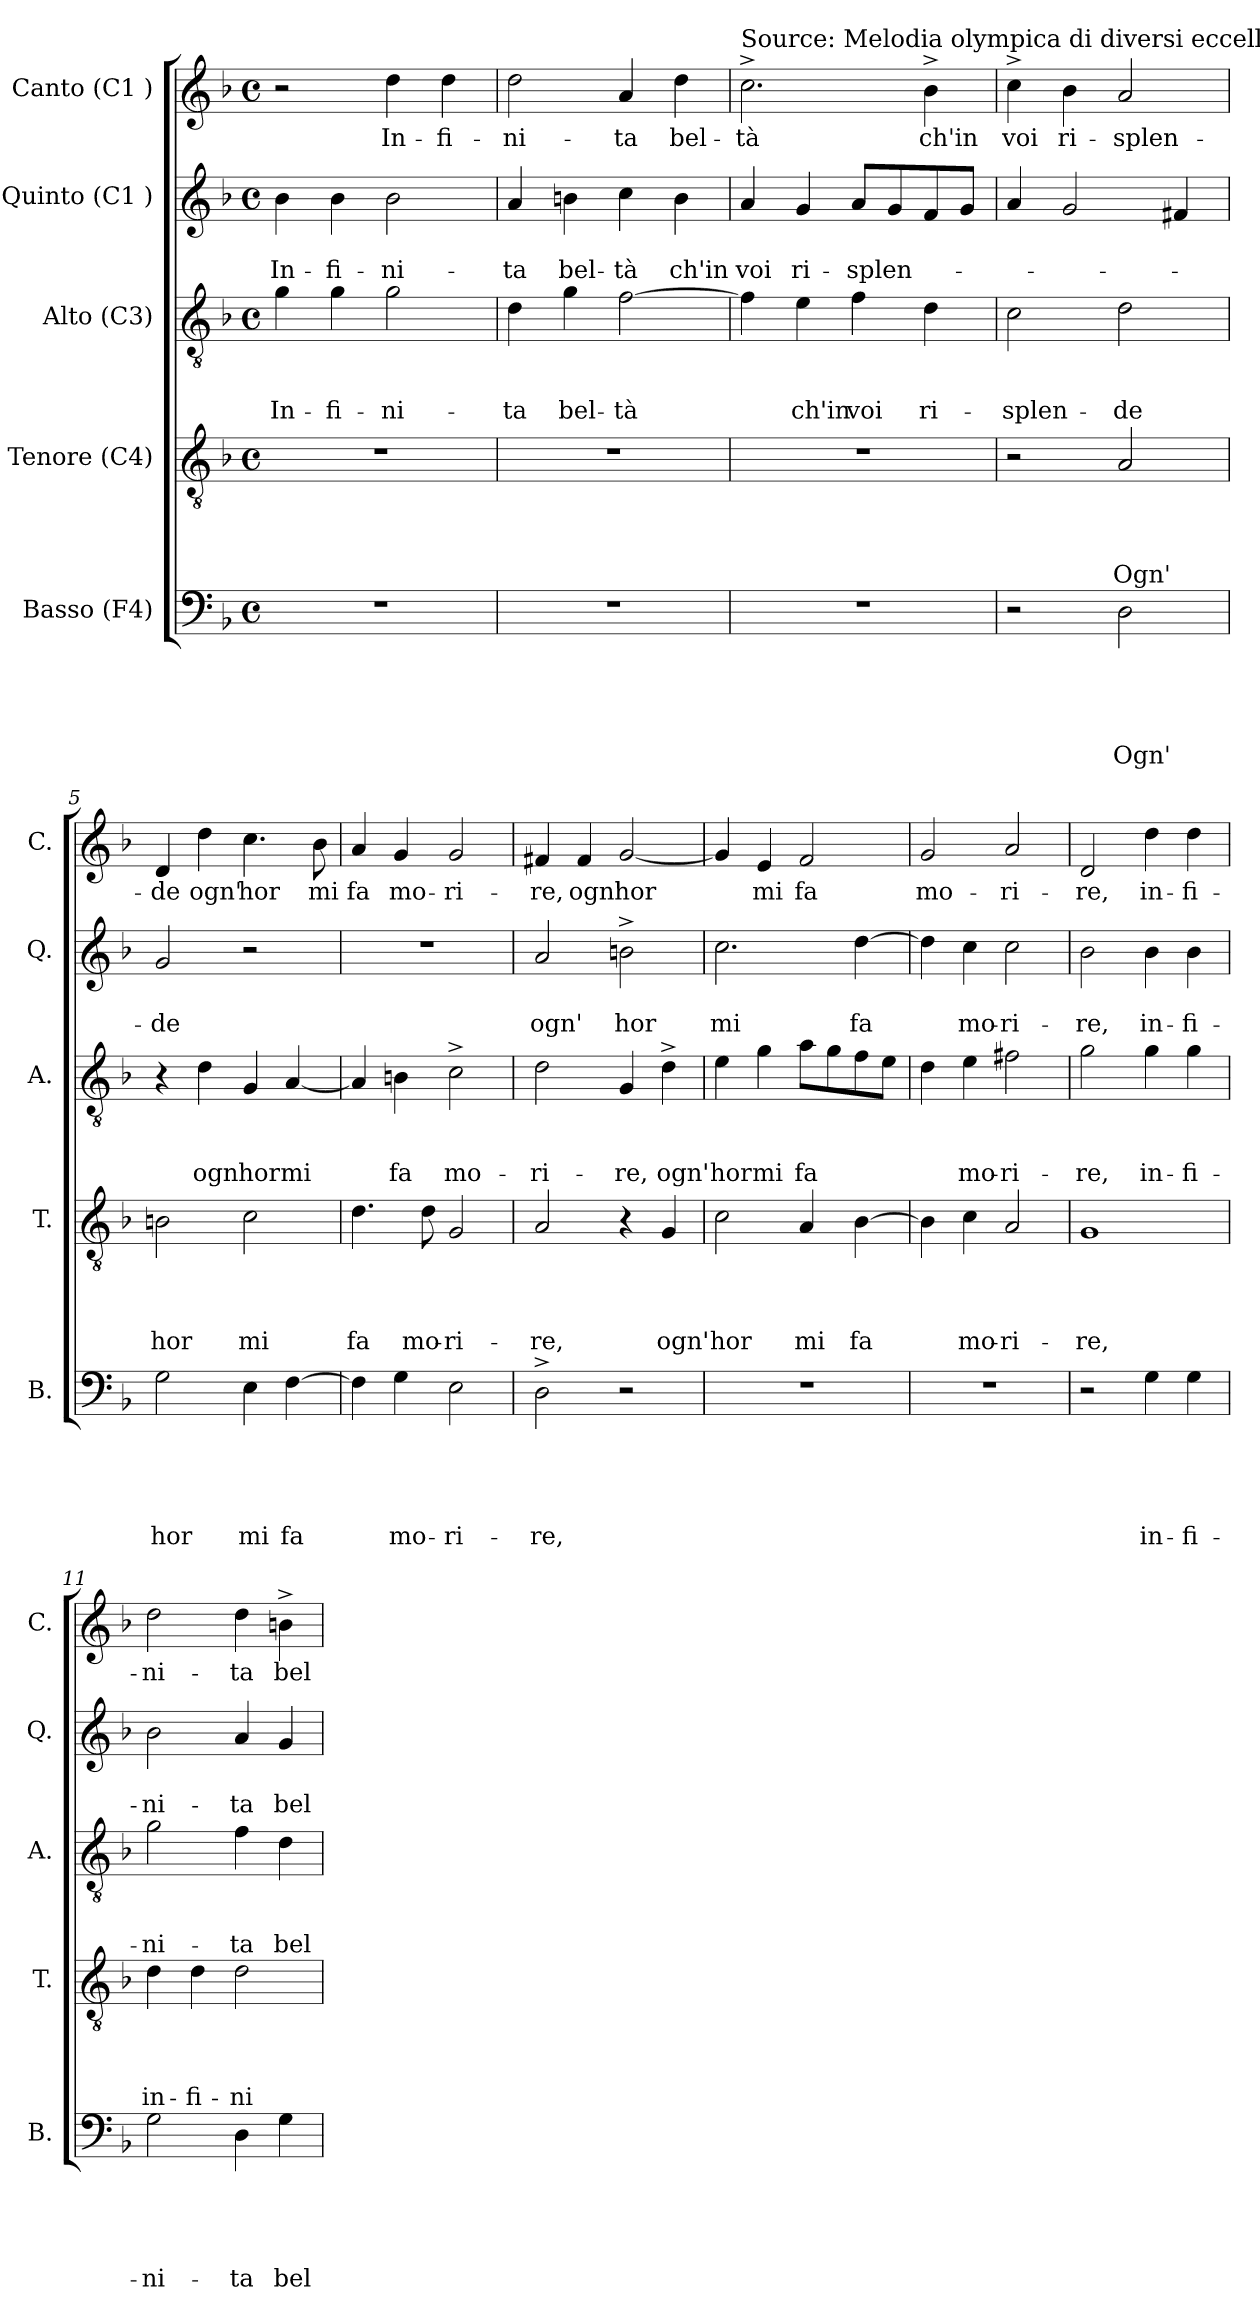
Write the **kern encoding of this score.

**kern	**text	**text	**text	**text	**text	**kern	**text	**text	**text	**text	**kern	**text	**text	**text	**kern	**text	**text	**kern	**text
*part5	*part5	*part5	*part5	*part5	*part5	*part4	*part4	*part4	*part4	*part4	*part3	*part3	*part3	*part3	*part2	*part2	*part2	*part1	*part1
*staff5	*staff5	*staff5	*staff5	*staff5	*staff5	*staff4	*staff4	*staff4	*staff4	*staff4	*staff3	*staff3	*staff3	*staff3	*staff2	*staff2	*staff2	*staff1	*staff1
*I"Basso (F4)	*	*	*	*	*	*I"Tenore (C4)	*	*	*	*	*I"Alto (C3)	*	*	*	*I"Quinto (C1 )	*	*	*I"Canto (C1 )	*
*I'B.	*	*	*	*	*	*I'T.	*	*	*	*	*I'A.	*	*	*	*I'Q.	*	*	*I'C.	*
*clefF4	*	*	*	*	*	*clefGv2	*	*	*	*	*clefGv2	*	*	*	*clefG2	*	*	*clefG2	*
*k[b-]	*	*	*	*	*	*k[b-]	*	*	*	*	*k[b-]	*	*	*	*k[b-]	*	*	*k[b-]	*
*F:	*	*	*	*	*	*F:	*	*	*	*	*F:	*	*	*	*F:	*	*	*F:	*
*M4/4	*	*	*	*	*	*M4/4	*	*	*	*	*M4/4	*	*	*	*M4/4	*	*	*M4/4	*
*met(c)	*	*	*	*	*	*met(c)	*	*	*	*	*met(c)	*	*	*	*met(c)	*	*	*met(c)	*
=1	=1	=1	=1	=1	=1	=1	=1	=1	=1	=1	=1	=1	=1	=1	=1	=1	=1	=1	=1
!	!	!	!	!	!	!	!	!	!	!	!	!	!	!LO:LY:b	!	!	!LO:LY:b	!	!
1r	.	.	.	.	.	1r	.	.	.	.	4g\	.	.	In-	4b-\	.	In-	2r	.
!	!	!	!	!	!	!	!	!	!	!	!	!	!	!LO:LY:b	!	!	!LO:LY:b	!	!
.	.	.	.	.	.	.	.	.	.	.	4g\	.	.	-fi-	4b-\	.	-fi-	.	.
!	!	!	!	!	!	!	!	!	!	!	!	!	!	!LO:LY:b	!	!	!LO:LY:b	!	!LO:LY:b
.	.	.	.	.	.	.	.	.	.	.	2g\	.	.	-ni-	2b-\	.	-ni-	4dd\	In-
!	!	!	!	!	!	!	!	!	!	!	!	!	!	!	!	!	!	!	!LO:LY:b
.	.	.	.	.	.	.	.	.	.	.	.	.	.	.	.	.	.	4dd\	-fi-
=2	=2	=2	=2	=2	=2	=2	=2	=2	=2	=2	=2	=2	=2	=2	=2	=2	=2	=2	=2
!	!	!	!	!	!	!	!	!	!	!	!	!	!	!LO:LY:b	!	!	!LO:LY:b	!	!LO:LY:b
1r	.	.	.	.	.	1r	.	.	.	.	4d\	.	.	-ta	4a/	.	-ta	2dd\	-ni-
!	!	!	!	!	!	!	!	!	!	!	!	!	!	!LO:LY:b	!	!	!LO:LY:b	!	!
.	.	.	.	.	.	.	.	.	.	.	4g\	.	.	bel-	4bn\	.	bel-	.	.
!	!	!	!	!	!	!	!	!	!	!	!	!	!	!LO:LY:b	!	!	!LO:LY:b:rj	!	!LO:LY:b
.	.	.	.	.	.	.	.	.	.	.	[>2f\	.	.	-tà	4cc\	.	-tà	4a/	-ta
!	!	!	!	!	!	!	!	!	!	!	!	!	!	!	!	!	!LO:LY:b	!	!LO:LY:b
.	.	.	.	.	.	.	.	.	.	.	.	.	.	.	4b\	.	ch'in	4dd\	bel-
=3	=3	=3	=3	=3	=3	=3	=3	=3	=3	=3	=3	=3	=3	=3	=3	=3	=3	=3	=3
!	!	!	!	!	!	!	!	!	!	!	!	!	!	!	!	!	!	!LO:TX:a:t=Source&colon; Melodia olympica di diversi eccellentissimi musici ... raccolta	!
!	!	!	!	!	!	!	!	!	!	!	!	!	!	!	!	!	!LO:LY:b	!	!LO:LY:b
1r	.	.	.	.	.	1r	.	.	.	.	4f\]	.	.	.	4a/	.	voi	2.cc^>\	-tà
!	!	!	!	!	!	!	!	!	!	!	!	!	!	!LO:LY:b	!	!	!LO:LY:b	!	!
.	.	.	.	.	.	.	.	.	.	.	4e\	.	.	ch'in	4g/	.	ri-	.	.
!	!	!	!	!	!	!	!	!	!	!	!	!	!	!LO:LY:b	!	!	!LO:LY:b	!	!
.	.	.	.	.	.	.	.	.	.	.	4f\	.	.	voi	8a/L	.	-splen-	.	.
.	.	.	.	.	.	.	.	.	.	.	.	.	.	.	8g/	.	.	.	.
!	!	!	!	!	!	!	!	!	!	!	!	!	!	!LO:LY:b	!	!	!	!	!LO:LY:b
.	.	.	.	.	.	.	.	.	.	.	4d\	.	.	ri-	8f/	.	.	4b-^>\	ch'in
.	.	.	.	.	.	.	.	.	.	.	.	.	.	.	8g/J	.	.	.	.
=4	=4	=4	=4	=4	=4	=4	=4	=4	=4	=4	=4	=4	=4	=4	=4	=4	=4	=4	=4
!	!	!	!	!	!	!	!	!	!	!	!	!	!	!LO:LY:b	!	!	!	!	!LO:LY:b
2r	.	.	.	.	.	2r	.	.	.	.	2c\	.	.	-splen-	4a/	.	.	4cc^>\	voi
!	!	!	!	!	!	!	!	!	!	!	!	!	!	!	!	!	!	!	!LO:LY:b
.	.	.	.	.	.	.	.	.	.	.	.	.	.	.	2g/	.	.	4b-\	ri-
!	!	!	!	!	!LO:LY:b	!	!	!	!	!LO:LY:b	!	!	!	!LO:LY:b	!	!	!	!	!LO:LY:b
2D\	.	.	.	.	Ogn'	2A/	.	.	.	Ogn'	2d\	.	.	-de	.	.	.	2a/	-splen-
.	.	.	.	.	.	.	.	.	.	.	.	.	.	.	4f#X/	.	.	.	.
=5	=5	=5	=5	=5	=5	=5	=5	=5	=5	=5	=5	=5	=5	=5	=5	=5	=5	=5	=5
!	!	!	!	!	!LO:LY:b	!	!	!	!	!LO:LY:b	!	!	!	!	!	!	!LO:LY:b	!	!LO:LY:b
2G\	.	.	.	.	hor	2Bn\	.	.	.	hor	4r	.	.	.	2g/	.	-de	4d/	-de
!	!	!	!	!	!	!	!	!	!	!	!	!	!	!LO:LY:b	!	!	!	!	!LO:LY:b
.	.	.	.	.	.	.	.	.	.	.	4d\	.	.	ogn'	.	.	.	4dd\	ogn'
!	!	!	!	!	!LO:LY:b	!	!	!	!	!LO:LY:b	!	!	!	!LO:LY:b	!	!	!	!	!LO:LY:b
4E\	.	.	.	.	mi	2c\	.	.	.	mi	4G/	.	.	hor	2r	.	.	4.cc\	hor
!	!	!	!	!	!LO:LY:b	!	!	!	!	!	!	!	!	!LO:LY:b	!	!	!	!	!
[>4F\	.	.	.	.	fa	.	.	.	.	.	[<4A/	.	.	mi	.	.	.	.	.
!	!	!	!	!	!	!	!	!	!	!	!	!	!	!	!	!	!	!	!LO:LY:b
.	.	.	.	.	.	.	.	.	.	.	.	.	.	.	.	.	.	8b-\	mi
=6	=6	=6	=6	=6	=6	=6	=6	=6	=6	=6	=6	=6	=6	=6	=6	=6	=6	=6	=6
!	!	!	!	!	!	!	!	!	!	!LO:LY:b	!	!	!	!	!	!	!	!	!LO:LY:b
4F\]	.	.	.	.	.	4.d\	.	.	.	fa	4A/]	.	.	.	1r	.	.	4a/	fa
!	!	!	!	!	!LO:LY:b	!	!	!	!	!	!	!	!	!LO:LY:b	!	!	!	!	!LO:LY:b
4G\	.	.	.	.	mo-	.	.	.	.	.	4Bn\	.	.	fa	.	.	.	4g/	mo-
!	!	!	!	!	!	!	!	!	!	!LO:LY:b	!	!	!	!	!	!	!	!	!
.	.	.	.	.	.	8d\	.	.	.	mo-	.	.	.	.	.	.	.	.	.
!	!	!	!	!	!LO:LY:b	!	!	!	!	!LO:LY:b:rj	!	!	!	!LO:LY:b	!	!	!	!	!LO:LY:b
2E\	.	.	.	.	-ri-	2G/	.	.	.	-ri-	2c^>\	.	.	mo-	.	.	.	2g/	-ri-
!!LO:LB:g=z
=7	=7	=7	=7	=7	=7	=7	=7	=7	=7	=7	=7	=7	=7	=7	=7	=7	=7	=7	=7
!	!	!	!	!	!LO:LY:b	!	!	!	!	!LO:LY:b	!	!	!	!LO:LY:b	!	!	!LO:LY:b	!	!LO:LY:b
2D^>\	.	.	.	.	-re,	2A/	.	.	.	-re,	2d\	.	.	-ri-	2a/	.	ogn'	4f#X/	-re,
!	!	!	!	!	!	!	!	!	!	!	!	!	!	!	!	!	!	!	!LO:LY:b
.	.	.	.	.	.	.	.	.	.	.	.	.	.	.	.	.	.	4f#/	ogn'
!	!	!	!	!	!	!	!	!	!	!	!	!	!	!LO:LY:b	!	!	!LO:LY:b	!	!LO:LY:b
2r	.	.	.	.	.	4r	.	.	.	.	4G/	.	.	-re,	2bn^>\	.	hor	[<2g/	hor
!	!	!	!	!	!	!	!	!	!	!LO:LY:b	!	!	!	!LO:LY:b	!	!	!	!	!
.	.	.	.	.	.	4G/	.	.	.	ogn'	4d^>\	.	.	ogn'	.	.	.	.	.
=8	=8	=8	=8	=8	=8	=8	=8	=8	=8	=8	=8	=8	=8	=8	=8	=8	=8	=8	=8
!	!	!	!	!	!	!	!	!	!	!LO:LY:b	!	!	!	!LO:LY:b	!	!	!LO:LY:b	!	!
1r	.	.	.	.	.	2c\	.	.	.	hor	4e\	.	.	hor	2.cc\	.	mi	4g/]	.
!	!	!	!	!	!	!	!	!	!	!	!	!	!	!LO:LY:b	!	!	!	!	!LO:LY:b
.	.	.	.	.	.	.	.	.	.	.	4g\	.	.	mi	.	.	.	4e/	mi
!	!	!	!	!	!	!	!	!	!	!LO:LY:b	!	!	!	!LO:LY:b	!	!	!	!	!LO:LY:b
.	.	.	.	.	.	4A/	.	.	.	mi	8a\L	.	.	fa	.	.	.	2f/	fa
.	.	.	.	.	.	.	.	.	.	.	8g\	.	.	.	.	.	.	.	.
!	!	!	!	!	!	!	!	!	!	!LO:LY:b	!	!	!	!	!	!	!LO:LY:b	!	!
.	.	.	.	.	.	[>4B-\	.	.	.	fa	8f\	.	.	.	[>4dd\	.	fa	.	.
.	.	.	.	.	.	.	.	.	.	.	8e\J	.	.	.	.	.	.	.	.
=9	=9	=9	=9	=9	=9	=9	=9	=9	=9	=9	=9	=9	=9	=9	=9	=9	=9	=9	=9
!	!	!	!	!	!	!	!	!	!	!	!	!	!	!	!	!	!	!	!LO:LY:b
1r	.	.	.	.	.	4B-\]	.	.	.	.	4d\	.	.	.	4dd\]	.	.	2g/	mo-
!	!	!	!	!	!	!	!	!	!	!LO:LY:b	!	!	!	!LO:LY:b	!	!	!LO:LY:b	!	!
.	.	.	.	.	.	4c\	.	.	.	mo-	4e\	.	.	mo-	4cc\	.	mo-	.	.
!	!	!	!	!	!	!	!	!	!	!LO:LY:b:rj	!	!	!	!LO:LY:b:rj	!	!	!LO:LY:b:rj	!	!LO:LY:b
.	.	.	.	.	.	2A/	.	.	.	-ri-	2f#X\	.	.	-ri-	2cc\	.	-ri-	2a/	-ri-
=10	=10	=10	=10	=10	=10	=10	=10	=10	=10	=10	=10	=10	=10	=10	=10	=10	=10	=10	=10
!	!	!	!	!	!	!	!	!	!	!LO:LY:b	!	!	!	!LO:LY:b	!	!	!LO:LY:b	!	!LO:LY:b
2r	.	.	.	.	.	1G	.	.	.	-re,	2g\	.	.	-re,	2b-\	.	-re,	2d/	-re,
!	!	!	!	!	!LO:LY:b	!	!	!	!	!	!	!	!	!LO:LY:b	!	!	!LO:LY:b	!	!LO:LY:b
4G\	.	.	.	.	in-	.	.	.	.	.	4g\	.	.	in-	4b-\	.	in-	4dd\	in-
!	!	!	!	!	!LO:LY:b	!	!	!	!	!	!	!	!	!LO:LY:b	!	!	!LO:LY:b	!	!LO:LY:b
4G\	.	.	.	.	-fi-	.	.	.	.	.	4g\	.	.	-fi-	4b-\	.	-fi-	4dd\	-fi-
=11	=11	=11	=11	=11	=11	=11	=11	=11	=11	=11	=11	=11	=11	=11	=11	=11	=11	=11	=11
!	!	!	!	!	!LO:LY:b	!	!	!	!	!LO:LY:b	!	!	!	!LO:LY:b	!	!	!LO:LY:b	!	!LO:LY:b
2G\	.	.	.	.	-ni-	4d\	.	.	.	in-	2g\	.	.	-ni-	2b-\	.	-ni-	2dd\	-ni-
!	!	!	!	!	!	!	!	!	!	!LO:LY:b	!	!	!	!	!	!	!	!	!
.	.	.	.	.	.	4d\	.	.	.	-fi-	.	.	.	.	.	.	.	.	.
!	!	!	!	!	!LO:LY:b	!	!	!	!	!LO:LY:b	!	!	!	!LO:LY:b	!	!	!LO:LY:b	!	!LO:LY:b
4D\	.	.	.	.	-ta	2d\	.	.	.	-ni-	4f\	.	.	-ta	4a/	.	-ta	4dd\	-ta
!	!	!	!	!	!LO:LY:b	!	!	!	!	!	!	!	!	!LO:LY:b	!	!	!LO:LY:b	!	!LO:LY:b
4G\	.	.	.	.	bel-	.	.	.	.	.	4d\	.	.	bel-	4g/	.	bel-	4bn^>\	bel-
=	=	=	=	=	=	=	=	=	=	=	=	=	=	=	=	=	=	=	=
*-	*-	*-	*-	*-	*-	*-	*-	*-	*-	*-	*-	*-	*-	*-	*-	*-	*-	*-	*-
